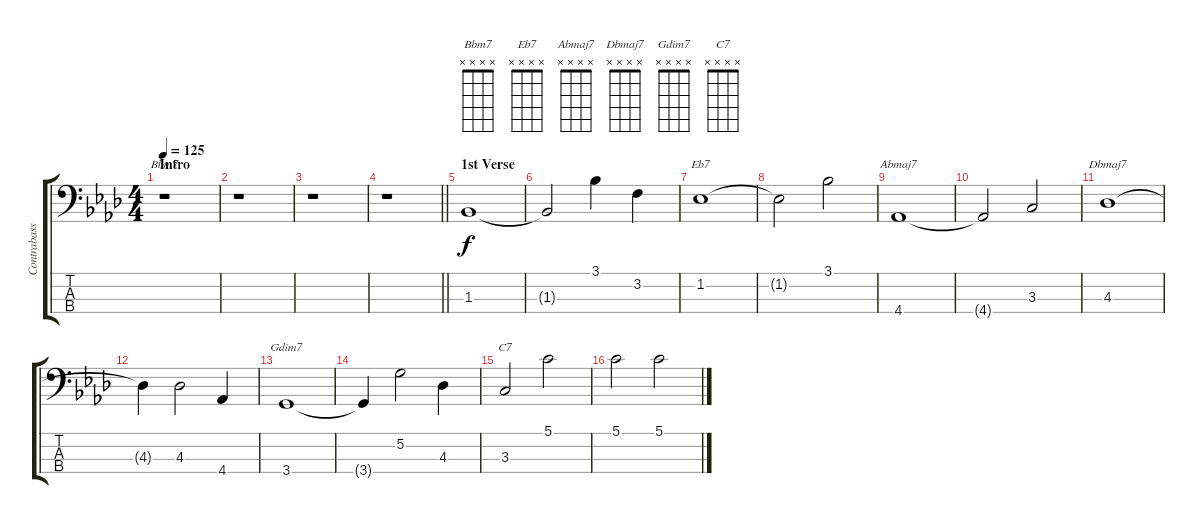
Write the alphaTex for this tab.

\track ("Contrabass" "Contrabass") {instrument fretlessbass}
\staff {score tabs}
\tuning (G2 D2 A1 E1) {hide}
\chord ("Bbm7" x x x x)
\chord ("Eb7" x x x x)
\chord ("Abmaj7" x x x x)
\chord ("Dbmaj7" x x x x)
\chord ("Gdim7" x x x x)
\chord ("C7" x x x x)
\ts (4 4)
\section ("" "Intro")
\tempo 125
\clef f4
\ks fminor
r.1{ch "Bbm7" dy f instrument fretlessbass} |
r.1 |
r.1 |
\barLineRight lightlight
r.1 |
\section ("" "1st Verse")
1.3.1 |
1.3{t}.2 3.1.4 3.2.4 |
1.2.1{ch "Eb7"} |
1.2{t}.2 3.1.2 |
4.4.1{ch "Abmaj7"} |
4.4{t}.2 3.3.2 |
4.3.1{ch "Dbmaj7"} |
4.3{t}.4 4.3.2 4.4.4 |
3.4.1{ch "Gdim7"} |
3.4{t}.4 5.2.2 4.3.4 |
3.3.2{ch "C7"} 5.1.2 |
5.1.2 5.1.2
